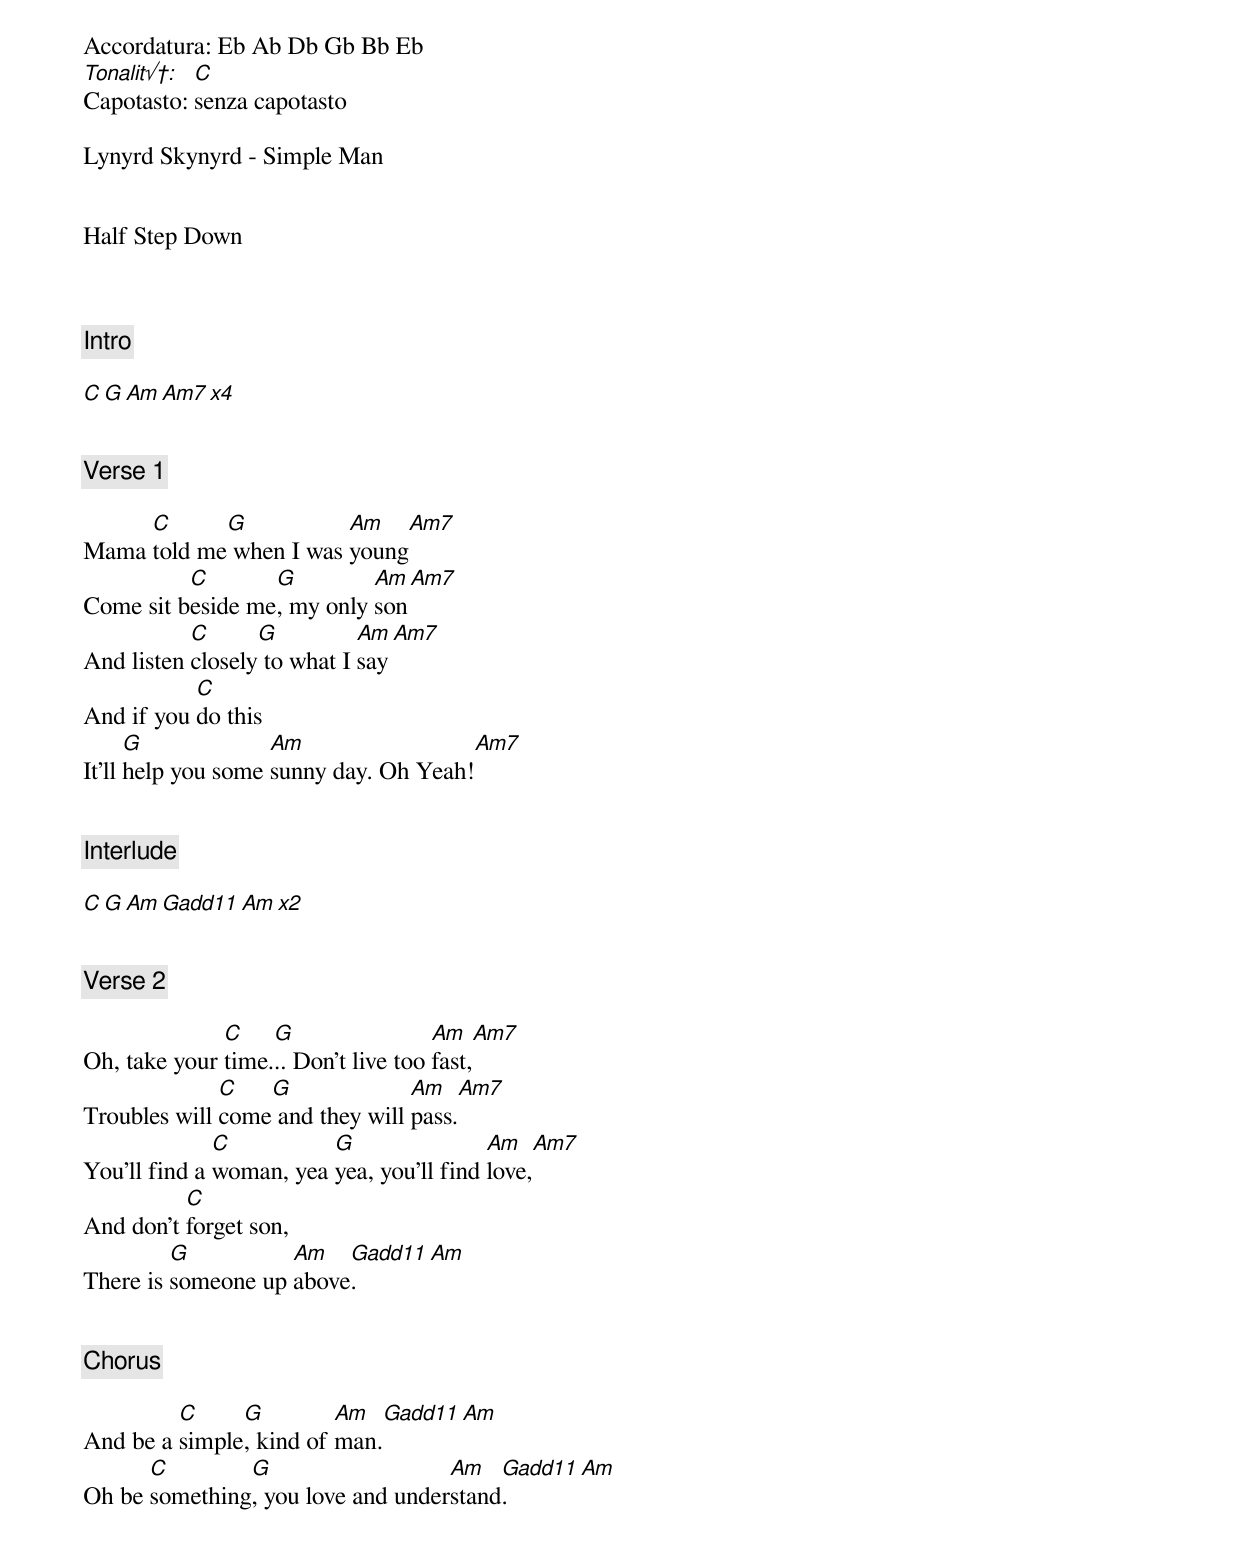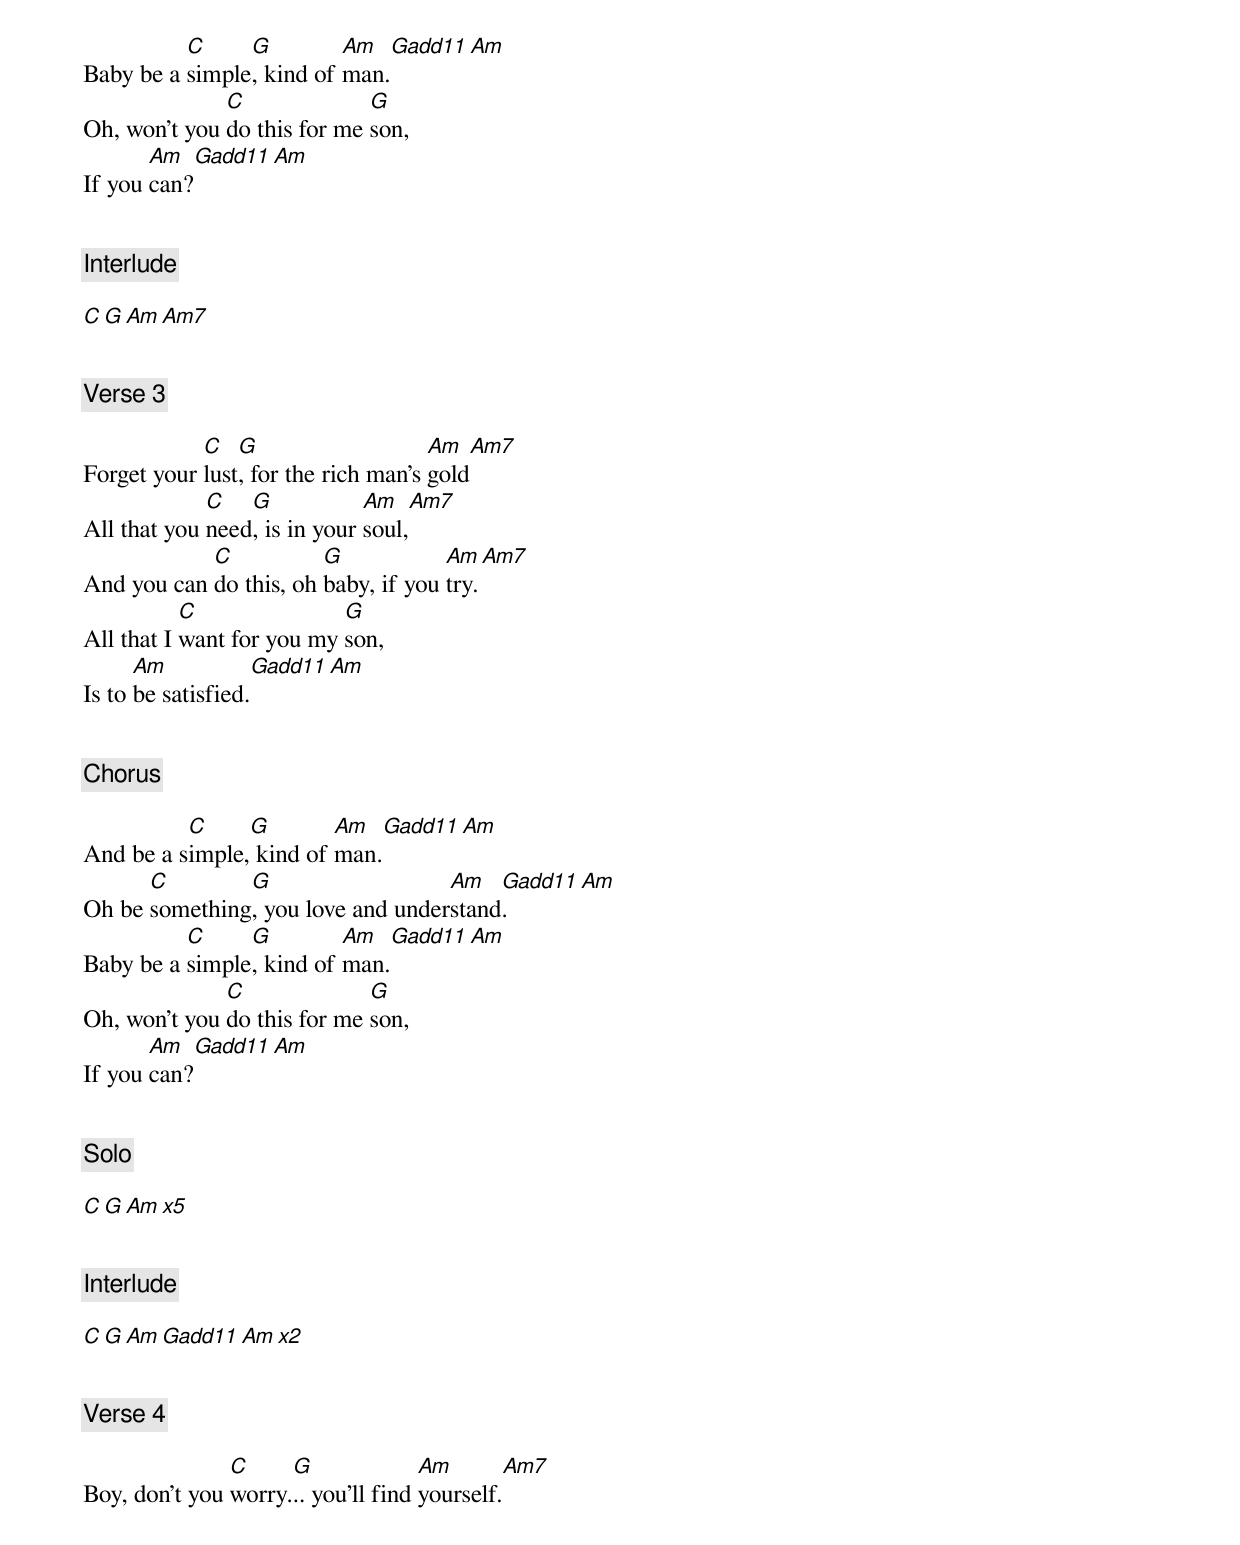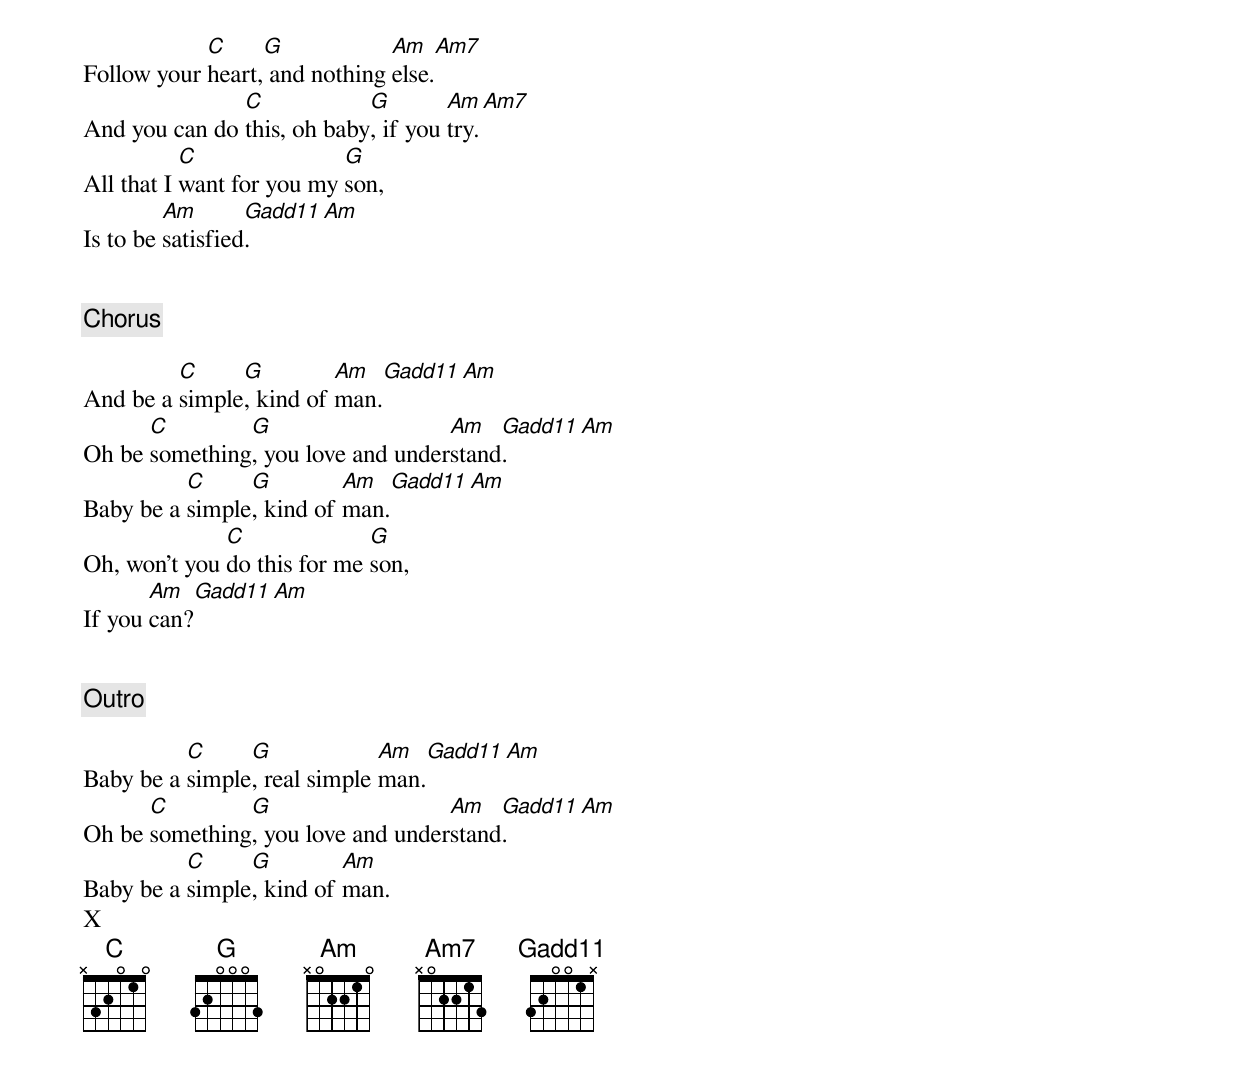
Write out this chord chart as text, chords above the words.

Accordatura: Eb Ab Db Gb Bb Eb
Tonalit√†: C
Capotasto: senza capotasto

Lynyrd Skynyrd - Simple Man


Half Step Down

Am7    x02213
Gadd11 32001x


[Intro]

C  G  Am  Am7 x4


[Verse 1]

     C      G           Am     Am7
Mama told me when I was young
          C       G         Am    Am7
Come sit beside me, my only son
           C      G          Am    Am7
And listen closely to what I say
           C
And if you do this
      G             Am                  Am7
It'll help you some sunny day. Oh Yeah!


[Interlude]

C   G   Am   Gadd11 Am   x2


[Verse 2]

              C    G                 Am     Am7
Oh, take your time... Don't live too fast,
              C   G              Am    Am7
Troubles will come and they will pass.
              C          G                Am    Am7
You'll find a woman, yea yea, you'll find love,
          C
And don't forget son,
         G          Am   Gadd11 Am
There is someone up above.


[Chorus]

         C     G         Am   Gadd11 Am
And be a simple, kind of man.
      C        G                   Am   Gadd11 Am
Oh be something, you love and understand.
          C     G         Am   Gadd11 Am
Baby be a simple, kind of man.
              C              G
Oh, won't you do this for me son,
       Am   Gadd11 Am
If you can?


[Interlude]

C  G  Am  Am7


[Verse 3]

            C   G                    Am    Am7
Forget your lust, for the rich man's gold
             C   G            Am    Am7
All that you need, is in your soul,
            C           G            Am    Am7
And you can do this, oh baby, if you try.
           C               G
All that I want for you my son,
      Am           Gadd11 Am
Is to be satisfied.


[Chorus]

          C     G        Am  Gadd11 Am
And be a simple, kind of man.
      C        G                   Am   Gadd11 Am
Oh be something, you love and understand.
          C     G         Am   Gadd11 Am
Baby be a simple, kind of man.
              C              G
Oh, won't you do this for me son,
       Am   Gadd11 Am
If you can?


[Solo]

C  G  Am  x5


[Interlude]

C  G  Am  Gadd11 Am  x2


[Verse 4]

               C     G              Am       Am7
Boy, don't you worry... you'll find yourself.
            C     G            Am    Am7
Follow your heart, and nothing else.
               C            G        Am    Am7
And you can do this, oh baby, if you try.
           C               G
All that I want for you my son,
         Am       Gadd11 Am
Is to be satisfied.


[Chorus]

         C     G         Am   Gadd11 Am
And be a simple, kind of man.
      C        G                   Am   Gadd11 Am
Oh be something, you love and understand.
          C     G         Am   Gadd11 Am
Baby be a simple, kind of man.
              C              G
Oh, won't you do this for me son,
       Am   Gadd11 Am
If you can?


[Outro]

          C     G             Am   Gadd11 Am
Baby be a simple, real simple man.
      C        G                   Am   Gadd11 Am
Oh be something, you love and understand.
          C     G         Am
Baby be a simple, kind of man.
X
